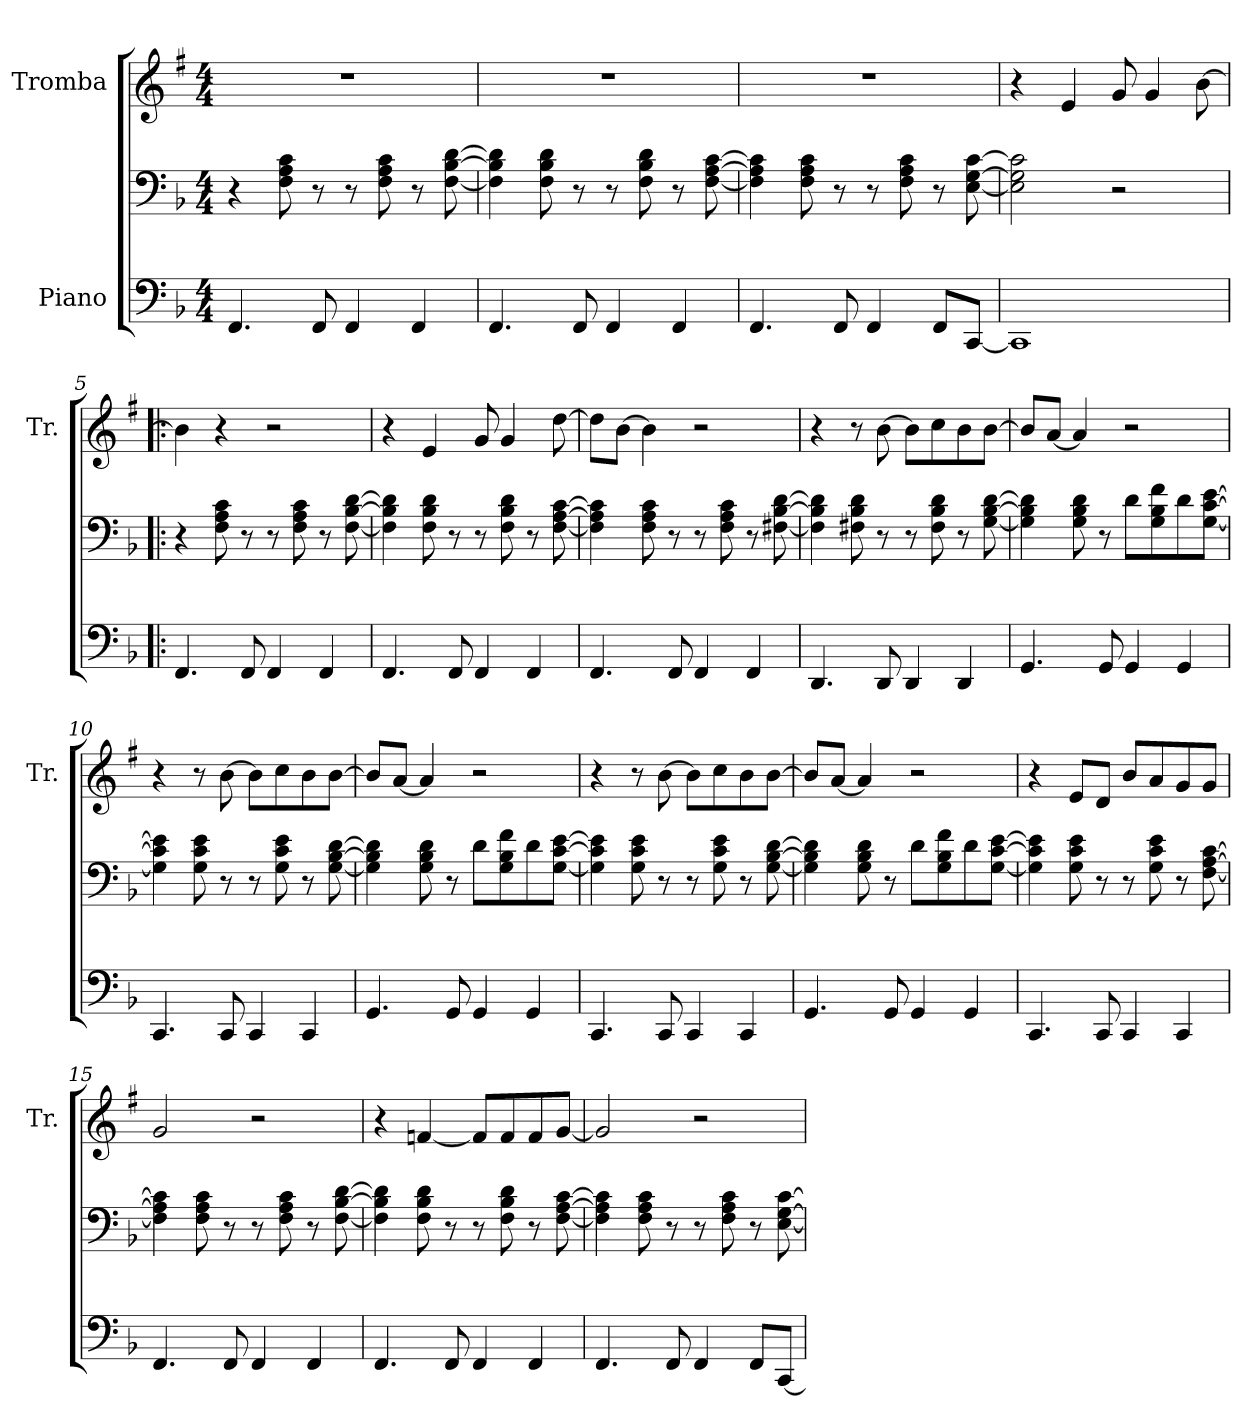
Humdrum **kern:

**kern	**kern	**kern
*part2	*part2	*part1
*staff3	*staff2	*staff1
*I"Piano	*	*I"Tromba
*	*	*I'Tr.
*clefF4	*clefF4	*clefG2
*	*	*ITrd1c2
*k[b-]	*k[b-]	*k[b-]
*M4/4	*M4/4	*M4/4
=1	=1	=1
4.FF/	4r	1r
.	8F\ 8A\ 8c\	.
8FF/	8r	.
4FF/	8r	.
.	8F\ 8A\ 8c\	.
4FF/	8r	.
.	[8F\ [8B-\ [8d\	.
=2	=2	=2
4.FF/	4F\] 4B-\] 4d\]	1r
.	8F\ 8B-\ 8d\	.
8FF/	8r	.
4FF/	8r	.
.	8F\ 8B-\ 8d\	.
4FF/	8r	.
.	[8F\ [8A\ [8c\	.
=3	=3	=3
4.FF/	4F\] 4A\] 4c\]	1r
.	8F\ 8A\ 8c\	.
8FF/	8r	.
4FF/	8r	.
.	8F\ 8A\ 8c\	.
8FF/L	8r	.
[8CC/J	[8E\ [8G\ [8c\	.
=4	=4	=4
1CC]	2E\] 2G\] 2c\]	4r
.	.	4d/
.	2r	8f/
.	.	4f/
.	.	[8a\
=5!|:	=5!|:	=5!|:
4.FF/	4r	4a\]
.	8F\ 8A\ 8c\	4r
8FF/	8r	.
4FF/	8r	2r
.	8F\ 8A\ 8c\	.
4FF/	8r	.
.	[8F\ [8B-\ [8d\	.
!!LO:LB:g=z
=6	=6	=6
4.FF/	4F\] 4B-\] 4d\]	4r
.	8F\ 8B-\ 8d\	4d/
8FF/	8r	.
4FF/	8r	8f/
.	8F\ 8B-\ 8d\	4f/
4FF/	8r	.
.	[8F\ [8A\ [8c\	[8cc\
=7	=7	=7
4.FF/	4F\] 4A\] 4c\]	8cc\L]
.	.	[8a\J
.	8F\ 8A\ 8c\	4a\]
8FF/	8r	.
4FF/	8r	2r
.	8F\ 8A\ 8c\	.
4FF/	8r	.
.	[8F#X\ [8B-\ [8d\	.
=8	=8	=8
4.DD/	4F#\] 4B-\] 4d\]	4r
.	8F#X\ 8B-\ 8d\	8r
8DD/	8r	[8a\
4DD/	8r	8a\L]
.	8F#\ 8B-\ 8d\	8b-\
4DD/	8r	8a\
.	[8G\ [8B-\ [8d\	[8a\J
=9	=9	=9
4.GG/	4G\] 4B-\] 4d\]	8a/L]
.	.	[8g/J
.	8G\ 8B-\ 8d\	4g/]
8GG/	8r	.
4GG/	8d\L	2r
.	8G\ 8B-\ 8f\	.
4GG/	8d\	.
.	[8G\ [8c\ [8e\J	.
=10	=10	=10
4.CC/	4G\] 4c\] 4e\]	4r
.	8G\ 8c\ 8e\	8r
8CC/	8r	[8a\
4CC/	8r	8a\L]
.	8G\ 8c\ 8e\	8b-\
4CC/	8r	8a\
.	[8G\ [8B-\ [8d\	[8a\J
!!LO:LB:g=z
=11	=11	=11
4.GG/	4G\] 4B-\] 4d\]	8a/L]
.	.	[8g/J
.	8G\ 8B-\ 8d\	4g/]
8GG/	8r	.
4GG/	8d\L	2r
.	8G\ 8B-\ 8f\	.
4GG/	8d\	.
.	[8G\ [8c\ [8e\J	.
=12	=12	=12
4.CC/	4G\] 4c\] 4e\]	4r
.	8G\ 8c\ 8e\	8r
8CC/	8r	[8a\
4CC/	8r	8a\L]
.	8G\ 8c\ 8e\	8b-\
4CC/	8r	8a\
.	[8G\ [8B-\ [8d\	[8a\J
=13	=13	=13
4.GG/	4G\] 4B-\] 4d\]	8a/L]
.	.	[8g/J
.	8G\ 8B-\ 8d\	4g/]
8GG/	8r	.
4GG/	8d\L	2r
.	8G\ 8B-\ 8f\	.
4GG/	8d\	.
.	[8G\ [8c\ [8e\J	.
=14	=14	=14
4.CC/	4G\] 4c\] 4e\]	4r
.	8G\ 8c\ 8e\	8d/L
8CC/	8r	8c/J
4CC/	8r	8a/L
.	8G\ 8c\ 8e\	8g/
4CC/	8r	8f/
.	[8F\ [8A\ [8c\	8f/J
=15	=15	=15
4.FF/	4F\] 4A\] 4c\]	2f/
.	8F\ 8A\ 8c\	.
8FF/	8r	.
4FF/	8r	2r
.	8F\ 8A\ 8c\	.
4FF/	8r	.
.	[8F\ [8B-\ [8d\	.
!!LO:LB:g=z
=16	=16	=16
4.FF/	4F\] 4B-\] 4d\]	4r
.	8F\ 8B-\ 8d\	[4e-X/
8FF/	8r	.
4FF/	8r	8e-/L]
.	8F\ 8B-\ 8d\	8e-/
4FF/	8r	8e-/
.	[8F\ [8A\ [8c\	[8f/J
=17	=17	=17
4.FF/	4F\] 4A\] 4c\]	2f/]
.	8F\ 8A\ 8c\	.
8FF/	8r	.
4FF/	8r	2r
.	8F\ 8A\ 8c\	.
8FF/L	8r	.
[8CC/J	[8E\ [8G\ [8c\	.
=	=	=
*-	*-	*-
